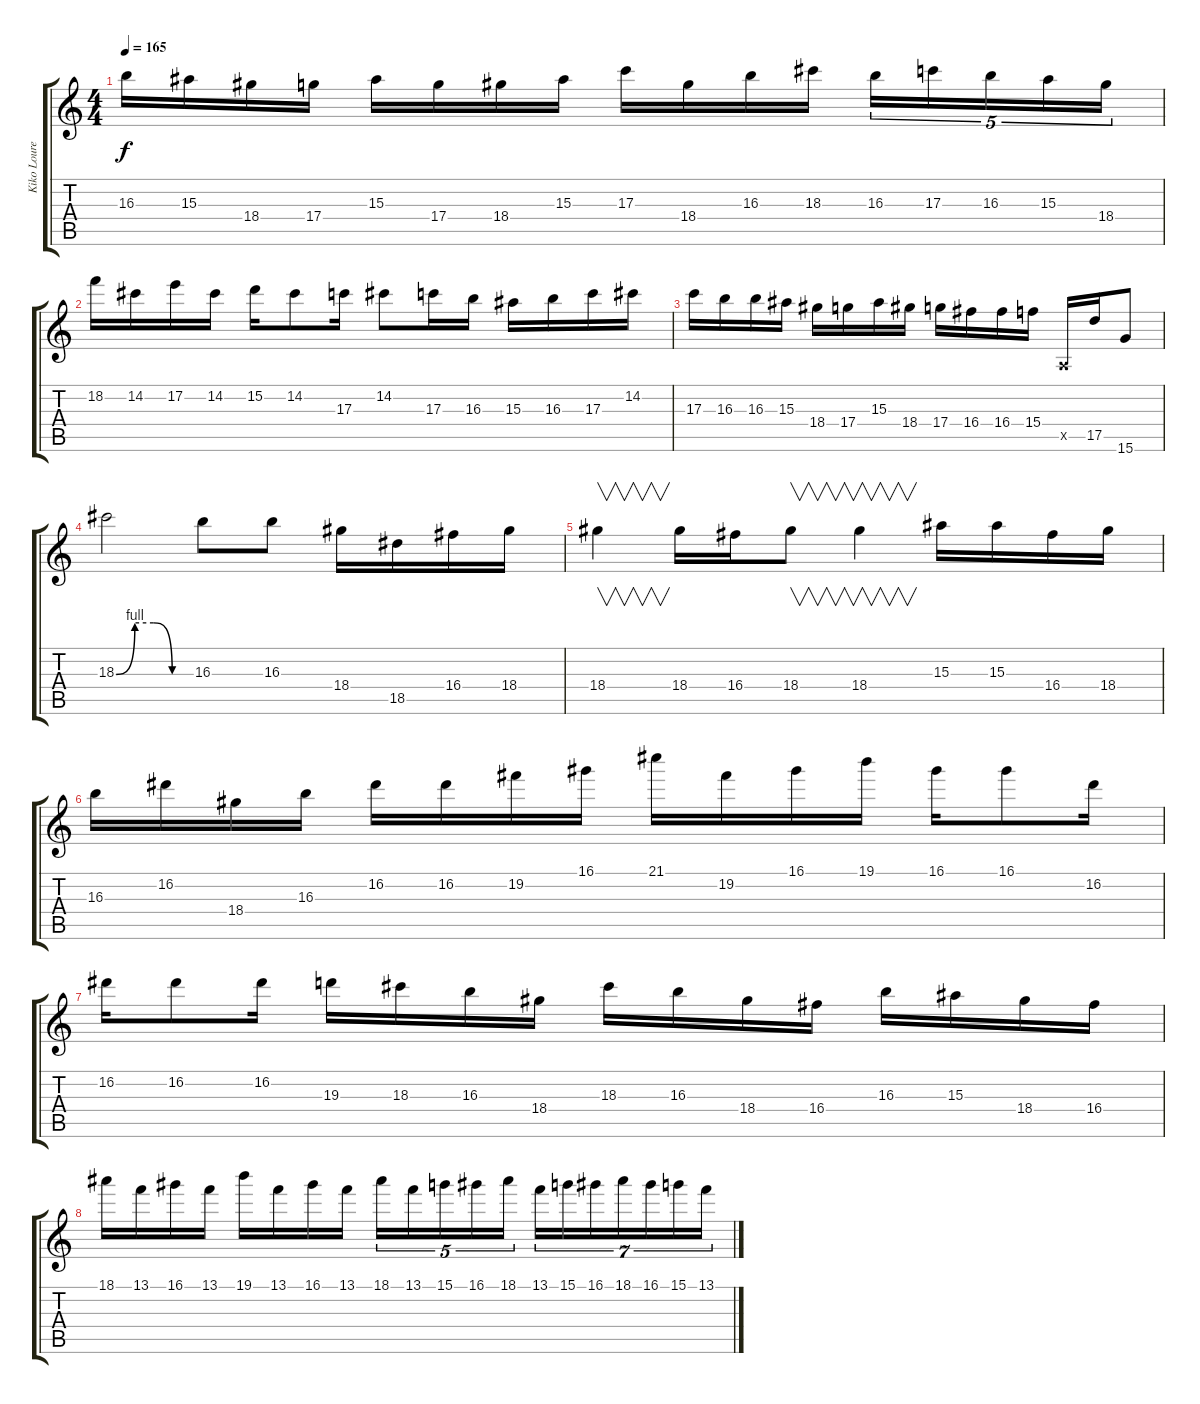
\track ("Kiko Loureiro" "Kiko Loure") {instrument distortionguitar}
\staff {score tabs}
\tuning (E4 B3 G3 D3 A2 E2) {hide}
\ts (4 4)
\tempo 165
\clef g2
\ks c
16.3.16{dy f} 15.3.16 18.4.16 17.4.16 15.3.16 17.4.16 18.4.16 15.3.16 17.3.16 18.4.16 16.3.16 18.3.16 16.3.16{tu (5 4)} 17.3.16{tu (5 4)} 16.3.16{tu (5 4)} 15.3.16{tu (5 4)} 18.4.16{tu (5 4)} |
18.2.16 14.2.16 17.2.16 14.2.16 15.2.16 14.2.8 17.3.16 14.2.8 17.3.16 16.3.16 15.3.16 16.3.16 17.3.16 14.2.16 |
17.3.16 16.3.16 16.3.16 15.3.16 18.4.16 17.4.16 15.3.16 18.4.16 17.4.16 16.4.16 16.4.16 15.4.16 0.5{x}.16 17.5.16 15.6.8 |
18.3{be (custom 0 0 15 4 30 4 45 0 60 0)}.2 16.3.8 16.3.8 18.4.16 18.5.16 16.4.16 18.4.16 |
18.4.4{v} 18.4.16 16.4.16 18.4.8{v} 18.4.4{v} 15.3.16 15.3.16 16.4.16 18.4.16 |
16.3.16 16.2.16 18.4.16 16.3.16 16.2.16 16.2.16 19.2.16 16.1.16 21.1.16 19.2.16 16.1.16 19.1.16 16.1.16 16.1.8 16.2.16 |
16.2.16 16.2.8 16.2.16 19.3.16 18.3.16 16.3.16 18.4.16 18.3.16 16.3.16 18.4.16 16.4.16 16.3.16 15.3.16 18.4.16 16.4.16 |
18.1.16{volume 16} 13.1.16 16.1.16 13.1.16 19.1.16 13.1.16 16.1.16 13.1.16 18.1.16{tu (5 4)} 13.1.16{tu (5 4)} 15.1.16{tu (5 4)} 16.1.16{tu (5 4)} 18.1.16{tu (5 4)} 13.1.16{tu (7 4)} 15.1.16{tu (7 4)} 16.1.16{tu (7 4)} 18.1.16{tu (7 4)} 16.1.16{tu (7 4)} 15.1.16{tu (7 4)} 13.1.16{tu (7 4)}
